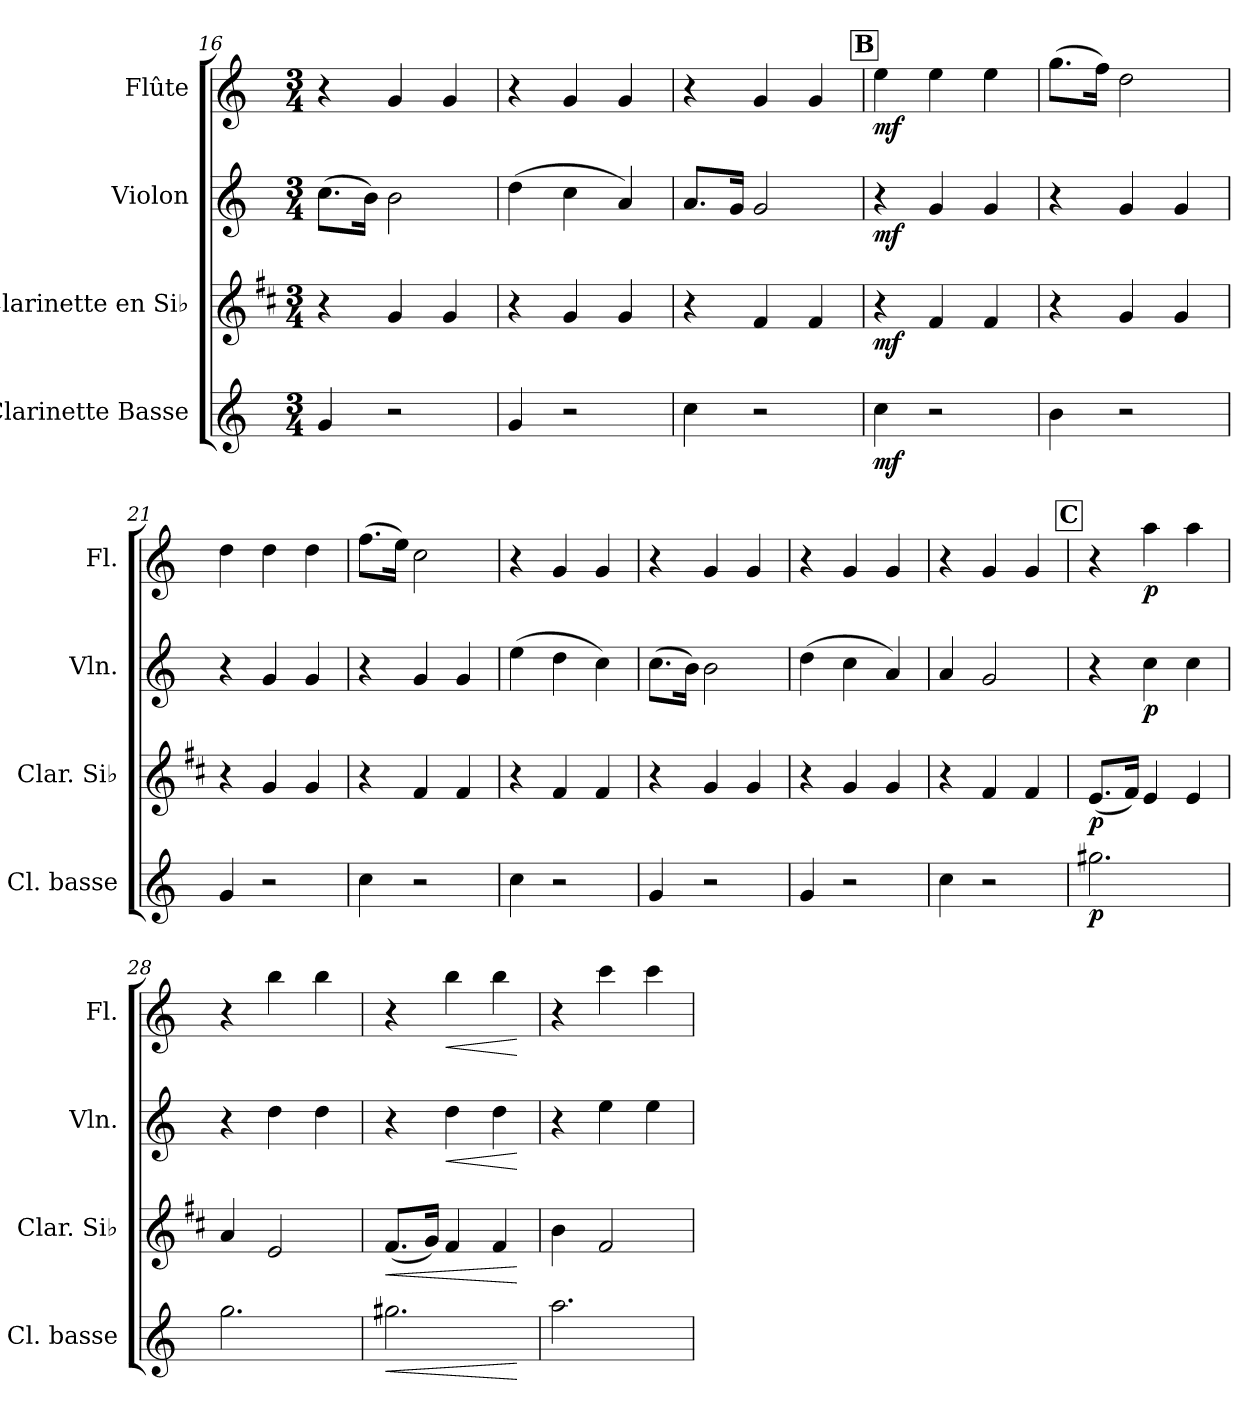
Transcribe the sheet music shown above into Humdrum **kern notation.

**kern	**dynam	**kern	**dynam	**kern	**dynam	**kern	**dynam
*part4	*part4	*part3	*part3	*part2	*part2	*part1	*part1
*staff4	*staff4	*staff3	*staff3	*staff2	*staff2	*staff1	*staff1
*I"Clarinette Basse	*	*I"Clarinette en Si♭	*	*I"Violon	*	*I"Flûte	*
*I'Cl. basse	*	*I'Clar. Si♭	*	*I'Vln.	*	*I'Fl.	*
*clefG2	*	*clefG2	*	*clefG2	*	*clefG2	*
*ITrd8c14	*	*ITrd1c2	*	*	*	*	*
*k[]	*	*k[]	*	*k[]	*	*k[]	*
*M3/4	*	*M3/4	*	*M3/4	*	*M3/4	*
=16	=16	=16	=16	=16	=16	=16	=16
4G/	.	4r	.	(8.cc\L	.	4r	.
.	.	.	.	16b\Jk)	.	.	.
2r	.	4f/	.	2b\	.	4g/	.
.	.	4f/	.	.	.	4g/	.
!!LO:LB:g=z
=17	=17	=17	=17	=17	=17	=17	=17
4G/	.	4r	.	(4dd\	.	4r	.
2r	.	4f/	.	4cc\	.	4g/	.
.	.	4f/	.	4a/)	.	4g/	.
=18	=18	=18	=18	=18	=18	=18	=18
4c\	.	4r	.	8.a/L	.	4r	.
.	.	.	.	16g/Jk	.	.	.
2r	.	4e/	.	2g/	.	4g/	.
.	.	4e/	.	.	.	4g/	.
!!LO:REH:place=s1:a:B:fs=14:t=B
=19	=19	=19	=19	=19	=19	=19	=19
!	!LO:DY:b	!	!LO:DY:b	!	!LO:DY:b	!	!LO:DY:b
4c\	mf	4r	mf	4r	mf	4ee\	mf
2r	.	4e/	.	4g/	.	4ee\	.
.	.	4e/	.	4g/	.	4ee\	.
=20	=20	=20	=20	=20	=20	=20	=20
4B\	.	4r	.	4r	.	(8.gg\L	.
.	.	.	.	.	.	16ff\Jk)	.
2r	.	4f/	.	4g/	.	2dd\	.
.	.	4f/	.	4g/	.	.	.
=21	=21	=21	=21	=21	=21	=21	=21
4G/	.	4r	.	4r	.	4dd\	.
2r	.	4f/	.	4g/	.	4dd\	.
.	.	4f/	.	4g/	.	4dd\	.
=22	=22	=22	=22	=22	=22	=22	=22
4c\	.	4r	.	4r	.	(8.ff\L	.
.	.	.	.	.	.	16ee\Jk)	.
2r	.	4e/	.	4g/	.	2cc\	.
.	.	4e/	.	4g/	.	.	.
=23	=23	=23	=23	=23	=23	=23	=23
4c\	.	4r	.	(4ee\	.	4r	.
2r	.	4e/	.	4dd\	.	4g/	.
.	.	4e/	.	4cc\)	.	4g/	.
=24	=24	=24	=24	=24	=24	=24	=24
4G/	.	4r	.	(8.cc\L	.	4r	.
.	.	.	.	16b\Jk)	.	.	.
2r	.	4f/	.	2b\	.	4g/	.
.	.	4f/	.	.	.	4g/	.
!!LO:PB:g=z
=25	=25	=25	=25	=25	=25	=25	=25
4G/	.	4r	.	(4dd\	.	4r	.
2r	.	4f/	.	4cc\	.	4g/	.
.	.	4f/	.	4a/)	.	4g/	.
=26	=26	=26	=26	=26	=26	=26	=26
4c\	.	4r	.	4a/	.	4r	.
2r	.	4e/	.	2g/	.	4g/	.
.	.	4e/	.	.	.	4g/	.
!!LO:REH:place=s1:a:B:fs=14:t=C
=27	=27	=27	=27	=27	=27	=27	=27
!	!LO:DY:b	!	!LO:DY:b	!	!	!	!
2.g#X\	p	(8.d/L	p	4r	.	4r	.
.	.	16e/Jk)	.	.	.	.	.
!	!	!	!	!	!LO:DY:b	!	!LO:DY:b
.	.	4d/	.	4cc\	p	4aa\	p
.	.	4d/	.	4cc\	.	4aa\	.
=28	=28	=28	=28	=28	=28	=28	=28
2.g\	.	4g/	.	4r	.	4r	.
.	.	2d/	.	4dd\	.	4bb\	.
.	.	.	.	4dd\	.	4bb\	.
=29	=29	=29	=29	=29	=29	=29	=29
!	!LO:HP:b	!	!LO:HP:b	!	!	!	!
2.g#X\	<	(8.e/L	<	4r	.	4r	.
.	.	16f/Jk)	.	.	.	.	.
!	!	!	!	!	!LO:HP:b	!	!LO:HP:b
.	.	4e/	.	4dd\	<	4bb\	<
.	.	4e/	.	4dd\	.	4bb\	.
.	[	.	[	.	[	.	[
=30	=30	=30	=30	=30	=30	=30	=30
2.a\	.	4a\	.	4r	.	4r	.
.	.	2e/	.	4ee\	.	4ccc\	.
.	.	.	.	4ee\	.	4ccc\	.
=	=	=	=	=	=	=	=
*-	*-	*-	*-	*-	*-	*-	*-
